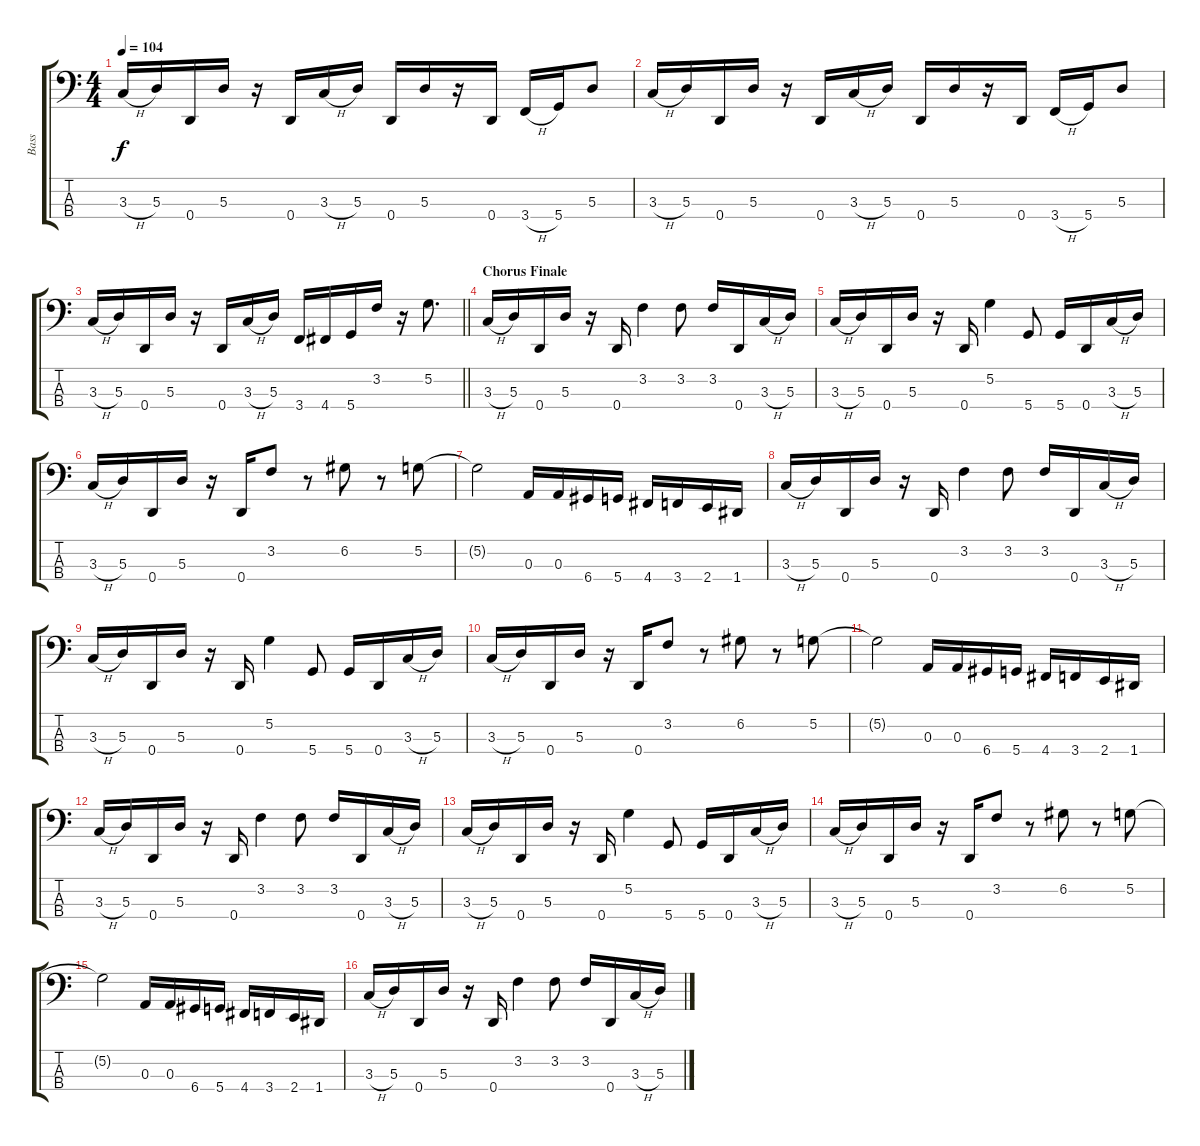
\track ("Bass" "Bass") {instrument electricbasspick}
\staff {score tabs}
\tuning (G2 D2 A1 D1) {hide}
\ts (4 4)
\tempo 104
\clef f4
\ks c
3.3{h}.16{dy f} 5.3.16 0.4.16 5.3.16 r.16 0.4.16 3.3{h}.16 5.3.16 0.4.16 5.3.16 r.16 0.4.16 3.4{h}.16 5.4.16 5.3.8 |
3.3{h}.16 5.3.16 0.4.16 5.3.16 r.16 0.4.16 3.3{h}.16 5.3.16 0.4.16 5.3.16 r.16 0.4.16 3.4{h}.16 5.4.16 5.3.8 |
\barLineRight lightlight
3.3{h}.16 5.3.16 0.4.16 5.3.16 r.16 0.4.16 3.3{h}.16 5.3.16 3.4.16 4.4.16 5.4.16 3.2.16 r.16 5.2.8{d} |
\section ("" "Chorus Finale")
3.3{h}.16 5.3.16 0.4.16 5.3.16 r.16 0.4.16 3.2.4 3.2.8 3.2.16 0.4.16 3.3{h}.16 5.3.16 |
3.3{h}.16 5.3.16 0.4.16 5.3.16 r.16 0.4.16 5.2.4 5.4.8 5.4.16 0.4.16 3.3{h}.16 5.3.16 |
3.3{h}.16 5.3.16 0.4.16 5.3.16 r.16 0.4.16 3.2.8 r.8 6.2.8 r.8 5.2.8 |
5.2{t}.2 0.3.16 0.3.16 6.4.16 5.4.16 4.4.16 3.4.16 2.4.16 1.4.16 |
3.3{h}.16 5.3.16 0.4.16 5.3.16 r.16 0.4.16 3.2.4 3.2.8 3.2.16 0.4.16 3.3{h}.16 5.3.16 |
3.3{h}.16 5.3.16 0.4.16 5.3.16 r.16 0.4.16 5.2.4 5.4.8 5.4.16 0.4.16 3.3{h}.16 5.3.16 |
3.3{h}.16 5.3.16 0.4.16 5.3.16 r.16 0.4.16 3.2.8 r.8 6.2.8 r.8 5.2.8 |
5.2{t}.2 0.3.16 0.3.16 6.4.16 5.4.16 4.4.16 3.4.16 2.4.16 1.4.16 |
3.3{h}.16 5.3.16 0.4.16 5.3.16 r.16 0.4.16 3.2.4 3.2.8 3.2.16 0.4.16 3.3{h}.16 5.3.16 |
3.3{h}.16 5.3.16 0.4.16 5.3.16 r.16 0.4.16 5.2.4 5.4.8 5.4.16 0.4.16 3.3{h}.16 5.3.16 |
3.3{h}.16 5.3.16 0.4.16 5.3.16 r.16 0.4.16 3.2.8 r.8 6.2.8 r.8 5.2.8 |
5.2{t}.2 0.3.16 0.3.16 6.4.16 5.4.16 4.4.16 3.4.16 2.4.16 1.4.16 |
3.3{h}.16 5.3.16 0.4.16 5.3.16 r.16 0.4.16 3.2.4 3.2.8 3.2.16 0.4.16 3.3{h}.16 5.3.16
